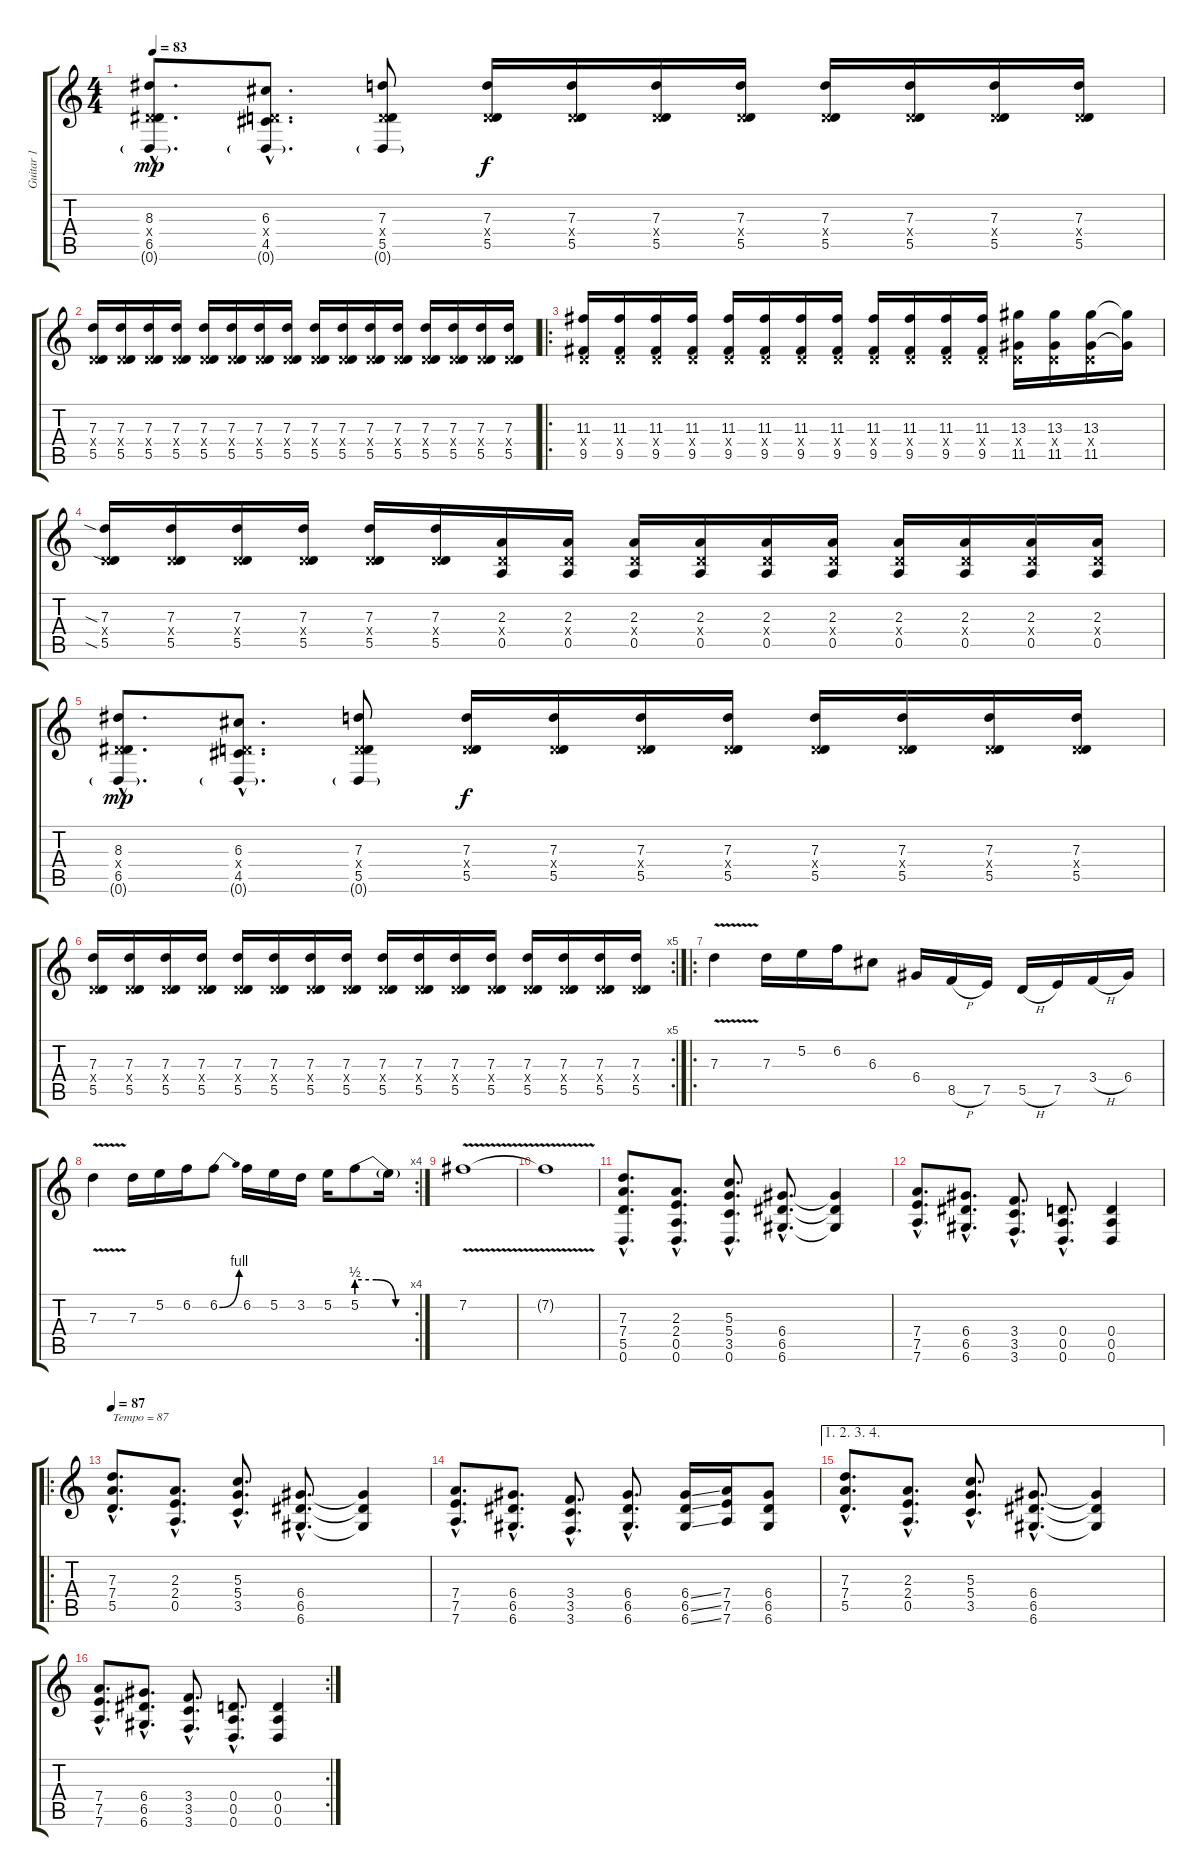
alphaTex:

\track ("Guitar 1" "Guitar 1") {instrument distortionguitar}
\staff {score tabs}
\tuning (E4 B3 G3 D3 A2 D2) {hide}
\ts (4 4)
\tempo 83
\clef g2
\ks c
(8.3{hac} 0.4{hac x} 6.5{hac} 0.6{g hac}).8{d dy mp} (6.3{hac} 0.4{hac x} 4.5{hac} 0.6{g hac}).8{d} (7.3 0.4{x} 5.5 0.6{g}).8 (7.3 0.4{x} 5.5).16{dy f} (7.3 0.4{x} 5.5).16 (7.3 0.4{x} 5.5).16 (7.3 0.4{x} 5.5).16 (7.3 0.4{x} 5.5).16 (7.3 0.4{x} 5.5).16 (7.3 0.4{x} 5.5).16 (7.3 0.4{x} 5.5).16 |
(7.3 0.4{x} 5.5).16 (7.3 0.4{x} 5.5).16 (7.3 0.4{x} 5.5).16 (7.3 0.4{x} 5.5).16 (7.3 0.4{x} 5.5).16 (7.3 0.4{x} 5.5).16 (7.3 0.4{x} 5.5).16 (7.3 0.4{x} 5.5).16 (7.3 0.4{x} 5.5).16 (7.3 0.4{x} 5.5).16 (7.3 0.4{x} 5.5).16 (7.3 0.4{x} 5.5).16 (7.3 0.4{x} 5.5).16 (7.3 0.4{x} 5.5).16 (7.3 0.4{x} 5.5).16 (7.3 0.4{x} 5.5).16 |
\ro
(11.3 0.4{x} 9.5).16 (11.3 0.4{x} 9.5).16 (11.3 0.4{x} 9.5).16 (11.3 0.4{x} 9.5).16 (11.3 0.4{x} 9.5).16 (11.3 0.4{x} 9.5).16 (11.3 0.4{x} 9.5).16 (11.3 0.4{x} 9.5).16 (11.3 0.4{x} 9.5).16 (11.3 0.4{x} 9.5).16 (11.3 0.4{x} 9.5).16 (11.3 0.4{x} 9.5).16 (13.3 0.4{x} 11.5).16 (13.3 0.4{x} 11.5).16 (13.3 0.4{x} 11.5).16 (13.3{t} 11.5{t}).16 |
(7.3{sia} 0.4{x} 5.5{sia}).16 (7.3 0.4{x} 5.5).16 (7.3 0.4{x} 5.5).16 (7.3 0.4{x} 5.5).16 (7.3 0.4{x} 5.5).16 (7.3 0.4{x} 5.5).16 (2.3 0.4{x} 0.5).16 (2.3 0.4{x} 0.5).16 (2.3 0.4{x} 0.5).16 (2.3 0.4{x} 0.5).16 (2.3 0.4{x} 0.5).16 (2.3 0.4{x} 0.5).16 (2.3 0.4{x} 0.5).16 (2.3 0.4{x} 0.5).16 (2.3 0.4{x} 0.5).16 (2.3 0.4{x} 0.5).16 |
(8.3{hac} 0.4{hac x} 6.5{hac} 0.6{g hac}).8{d dy mp} (6.3{hac} 0.4{hac x} 4.5{hac} 0.6{g hac}).8{d} (7.3 0.4{x} 5.5 0.6{g}).8 (7.3 0.4{x} 5.5).16{dy f} (7.3 0.4{x} 5.5).16 (7.3 0.4{x} 5.5).16 (7.3 0.4{x} 5.5).16 (7.3 0.4{x} 5.5).16 (7.3 0.4{x} 5.5).16 (7.3 0.4{x} 5.5).16 (7.3 0.4{x} 5.5).16 |
\rc 5
(7.3 0.4{x} 5.5).16 (7.3 0.4{x} 5.5).16 (7.3 0.4{x} 5.5).16 (7.3 0.4{x} 5.5).16 (7.3 0.4{x} 5.5).16 (7.3 0.4{x} 5.5).16 (7.3 0.4{x} 5.5).16 (7.3 0.4{x} 5.5).16 (7.3 0.4{x} 5.5).16 (7.3 0.4{x} 5.5).16 (7.3 0.4{x} 5.5).16 (7.3 0.4{x} 5.5).16 (7.3 0.4{x} 5.5).16 (7.3 0.4{x} 5.5).16 (7.3 0.4{x} 5.5).16 (7.3 0.4{x} 5.5).16 |
\ro
7.3{v}.4 7.3.16 5.2.16 6.2.16 6.3.8 6.4.16 8.5{h}.16 7.5.16 5.5{h}.16 7.5.16 3.4{h}.16 6.4.16 |
\rc 4
7.3{v}.4 7.3.16 5.2.16 6.2.16 6.2{be (bend 0 0 60 4)}.8 6.2.16 5.2.16 3.2.16 5.2.16 5.2{be (custom 0 2 20 2 40 0 60 0)}.8 5.2{t}.16 |
7.2{v}.1 |
7.2{t}.1{volume 0} |
(7.3{hac} 7.4{hac} 5.5{hac} 0.6{hac}).8{d volume 13} (2.3{hac} 2.4{hac} 0.5{hac} 0.6{hac}).8{d} (5.3{hac} 5.4{hac} 3.5{hac} 0.6{hac}).8{d} (6.4{hac} 6.5{hac} 6.6{hac}).8{d} (6.4{t} 6.5{t} 6.6{t}).4 |
(7.4{hac} 7.5{hac} 7.6{hac}).8{d} (6.4{hac} 6.5{hac} 6.6{hac}).8{d} (3.4{hac} 3.5{hac} 3.6{hac}).8{d} (0.4{hac} 0.5{hac} 0.6{hac}).8{d} (0.4 0.5 0.6).4 |
\ro
\tempo 87
(7.3{hac} 7.4{hac} 5.5{hac}).8{d txt "Tempo = 87" volume 13} (2.3{hac} 2.4{hac} 0.5{hac}).8{d} (5.3{hac} 5.4{hac} 3.5{hac}).8{d} (6.4{hac} 6.5{hac} 6.6{hac}).8{d} (6.4{t} 6.5{t} 6.6{t}).4 |
(7.4{hac} 7.5{hac} 7.6{hac}).8{d} (6.4{hac} 6.5{hac} 6.6{hac}).8{d} (3.4{hac} 3.5{hac} 3.6{hac}).8{d} (6.4{hac} 6.5{hac} 6.6{hac}).8{d} (6.4{ss} 6.5{ss} 6.6{ss}).16 (7.4 7.5 7.6).16 (6.4 6.5 6.6).8 |
\ae (1 2 3 4)
(7.3{hac} 7.4{hac} 5.5{hac}).8{d volume 13} (2.3{hac} 2.4{hac} 0.5{hac}).8{d} (5.3{hac} 5.4{hac} 3.5{hac}).8{d} (6.4{hac} 6.5{hac} 6.6{hac}).8{d} (6.4{t} 6.5{t} 6.6{t}).4 |
\rc 2
(7.4{hac} 7.5{hac} 7.6{hac}).8{d} (6.4{hac} 6.5{hac} 6.6{hac}).8{d} (3.4{hac} 3.5{hac} 3.6{hac}).8{d} (0.4{hac} 0.5{hac} 0.6{hac}).8{d} (0.4 0.5 0.6).4
